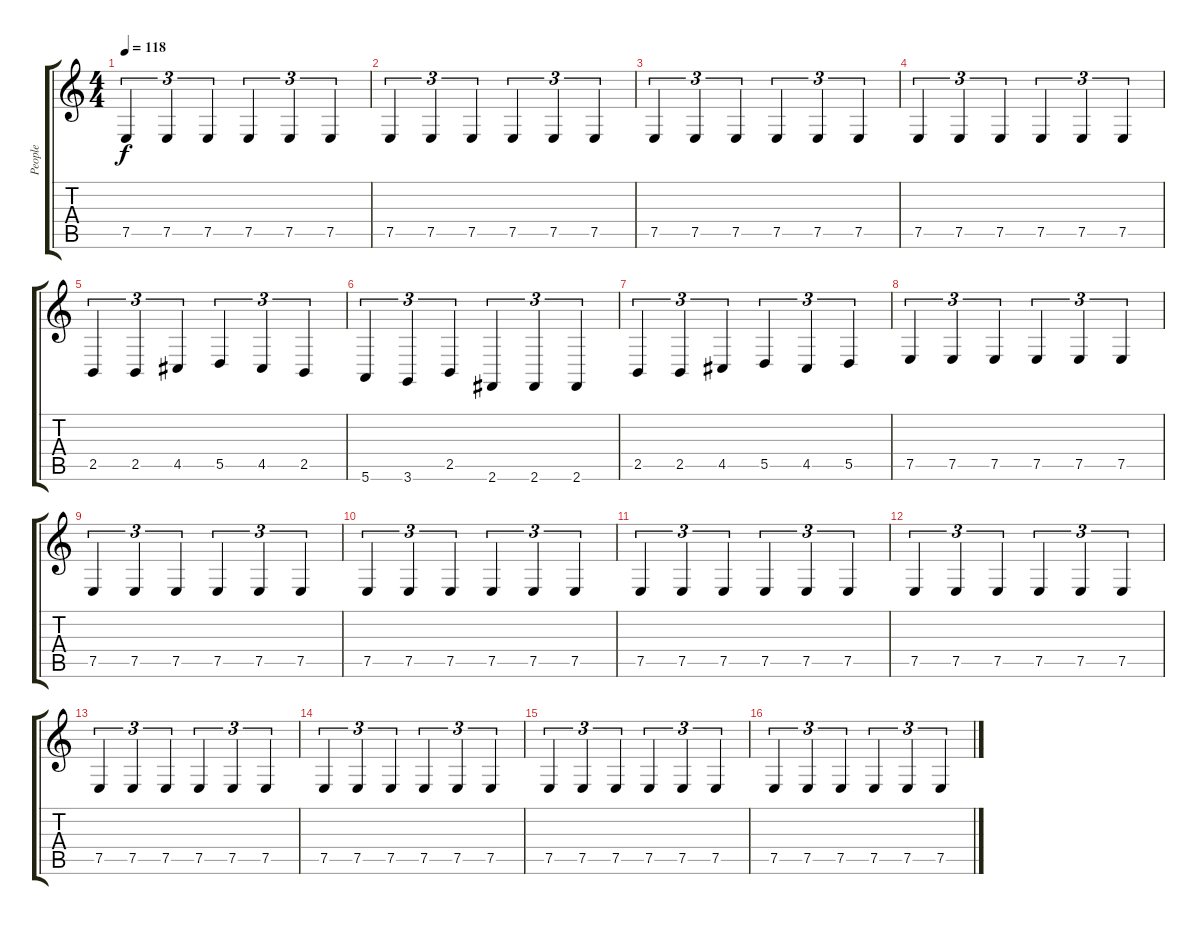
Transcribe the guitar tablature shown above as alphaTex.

\track ("People" "People") {instrument applause}
\staff {score tabs}
\tuning (E4 B3 G3 D3 A2 E2) {hide}
\ts (4 4)
\tempo 118
\clef g2
\ks c
7.5.4{tu (3 2) dy f} 7.5.4{tu (3 2)} 7.5.4{tu (3 2)} 7.5.4{tu (3 2)} 7.5.4{tu (3 2)} 7.5.4{tu (3 2)} |
7.5.4{tu (3 2)} 7.5.4{tu (3 2)} 7.5.4{tu (3 2)} 7.5.4{tu (3 2)} 7.5.4{tu (3 2)} 7.5.4{tu (3 2)} |
7.5.4{tu (3 2)} 7.5.4{tu (3 2)} 7.5.4{tu (3 2)} 7.5.4{tu (3 2)} 7.5.4{tu (3 2)} 7.5.4{tu (3 2)} |
7.5.4{tu (3 2)} 7.5.4{tu (3 2)} 7.5.4{tu (3 2)} 7.5.4{tu (3 2)} 7.5.4{tu (3 2)} 7.5.4{tu (3 2)} |
2.5.4{tu (3 2)} 2.5.4{tu (3 2)} 4.5.4{tu (3 2)} 5.5.4{tu (3 2)} 4.5.4{tu (3 2)} 2.5.4{tu (3 2)} |
5.6.4{tu (3 2)} 3.6.4{tu (3 2)} 2.5.4{tu (3 2)} 2.6.4{tu (3 2)} 2.6.4{tu (3 2)} 2.6.4{tu (3 2)} |
2.5.4{tu (3 2)} 2.5.4{tu (3 2)} 4.5.4{tu (3 2)} 5.5.4{tu (3 2)} 4.5.4{tu (3 2)} 5.5.4{tu (3 2)} |
7.5.4{tu (3 2)} 7.5.4{tu (3 2)} 7.5.4{tu (3 2)} 7.5.4{tu (3 2)} 7.5.4{tu (3 2)} 7.5.4{tu (3 2)} |
7.5.4{tu (3 2)} 7.5.4{tu (3 2)} 7.5.4{tu (3 2)} 7.5.4{tu (3 2)} 7.5.4{tu (3 2)} 7.5.4{tu (3 2)} |
7.5.4{tu (3 2)} 7.5.4{tu (3 2)} 7.5.4{tu (3 2)} 7.5.4{tu (3 2)} 7.5.4{tu (3 2)} 7.5.4{tu (3 2)} |
7.5.4{tu (3 2)} 7.5.4{tu (3 2)} 7.5.4{tu (3 2)} 7.5.4{tu (3 2)} 7.5.4{tu (3 2)} 7.5.4{tu (3 2)} |
7.5.4{tu (3 2)} 7.5.4{tu (3 2)} 7.5.4{tu (3 2)} 7.5.4{tu (3 2)} 7.5.4{tu (3 2)} 7.5.4{tu (3 2)} |
7.5.4{tu (3 2)} 7.5.4{tu (3 2)} 7.5.4{tu (3 2)} 7.5.4{tu (3 2)} 7.5.4{tu (3 2)} 7.5.4{tu (3 2)} |
7.5.4{tu (3 2)} 7.5.4{tu (3 2)} 7.5.4{tu (3 2)} 7.5.4{tu (3 2)} 7.5.4{tu (3 2)} 7.5.4{tu (3 2)} |
7.5.4{tu (3 2)} 7.5.4{tu (3 2)} 7.5.4{tu (3 2)} 7.5.4{tu (3 2)} 7.5.4{tu (3 2)} 7.5.4{tu (3 2)} |
7.5.4{tu (3 2)} 7.5.4{tu (3 2)} 7.5.4{tu (3 2)} 7.5.4{tu (3 2)} 7.5.4{tu (3 2)} 7.5.4{tu (3 2)}
